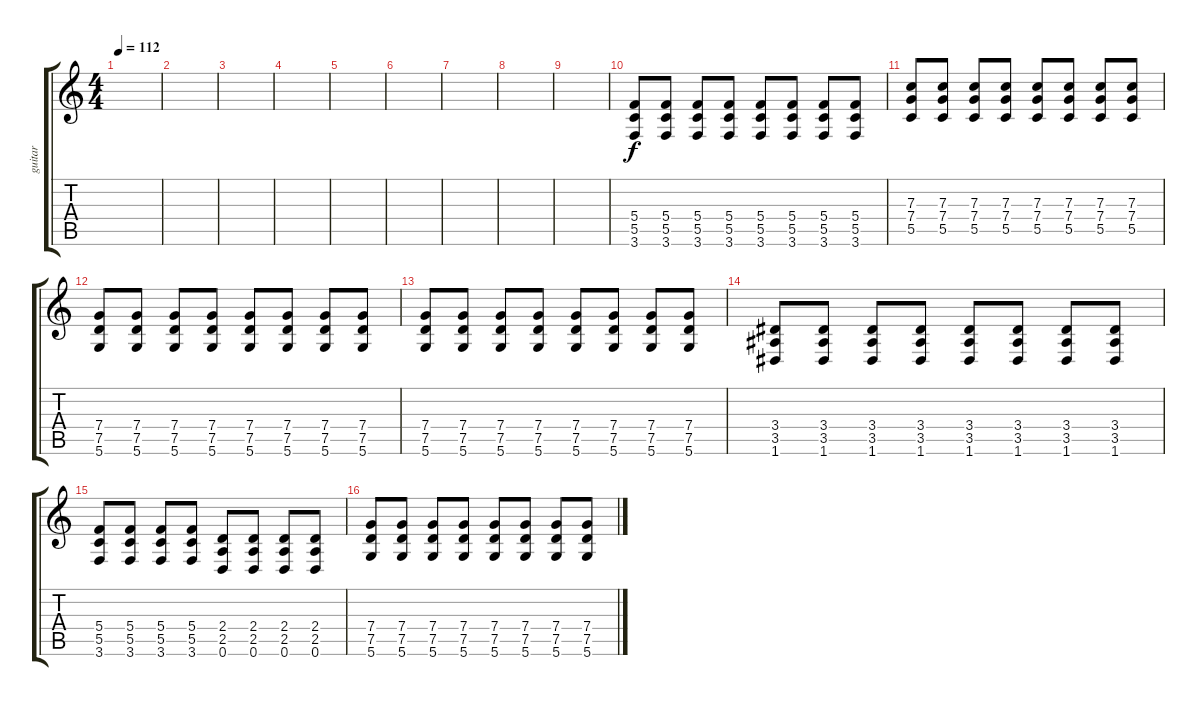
\track ("guitar" "guitar") {instrument distortionguitar}
\staff {score tabs}
\tuning (D4 A3 F3 C3 G2 D2) {hide}
\ts (4 4)
\tempo 112
\clef g2
\ks c
|
|
|
|
|
|
|
|
|
(5.4 5.5 3.6).8 (5.4 5.5 3.6).8 (5.4 5.5 3.6).8 (5.4 5.5 3.6).8 (5.4 5.5 3.6).8 (5.4 5.5 3.6).8 (5.4 5.5 3.6).8 (5.4 5.5 3.6).8 |
(7.3 7.4 5.5).8 (7.3 7.4 5.5).8 (7.3 7.4 5.5).8 (7.3 7.4 5.5).8 (7.3 7.4 5.5).8 (7.3 7.4 5.5).8 (7.3 7.4 5.5).8 (7.3 7.4 5.5).8 |
(7.4 7.5 5.6).8 (7.4 7.5 5.6).8 (7.4 7.5 5.6).8 (7.4 7.5 5.6).8 (7.4 7.5 5.6).8 (7.4 7.5 5.6).8 (7.4 7.5 5.6).8 (7.4 7.5 5.6).8 |
(7.4 7.5 5.6).8 (7.4 7.5 5.6).8 (7.4 7.5 5.6).8 (7.4 7.5 5.6).8 (7.4 7.5 5.6).8 (7.4 7.5 5.6).8 (7.4 7.5 5.6).8 (7.4 7.5 5.6).8 |
(3.4 3.5 1.6).8 (3.4 3.5 1.6).8 (3.4 3.5 1.6).8 (3.4 3.5 1.6).8 (3.4 3.5 1.6).8 (3.4 3.5 1.6).8 (3.4 3.5 1.6).8 (3.4 3.5 1.6).8 |
(5.4 5.5 3.6).8 (5.4 5.5 3.6).8 (5.4 5.5 3.6).8 (5.4 5.5 3.6).8 (2.4 2.5 0.6).8 (2.4 2.5 0.6).8 (2.4 2.5 0.6).8 (2.4 2.5 0.6).8 |
(7.4 7.5 5.6).8 (7.4 7.5 5.6).8 (7.4 7.5 5.6).8 (7.4 7.5 5.6).8 (7.4 7.5 5.6).8 (7.4 7.5 5.6).8 (7.4 7.5 5.6).8 (7.4 7.5 5.6).8
